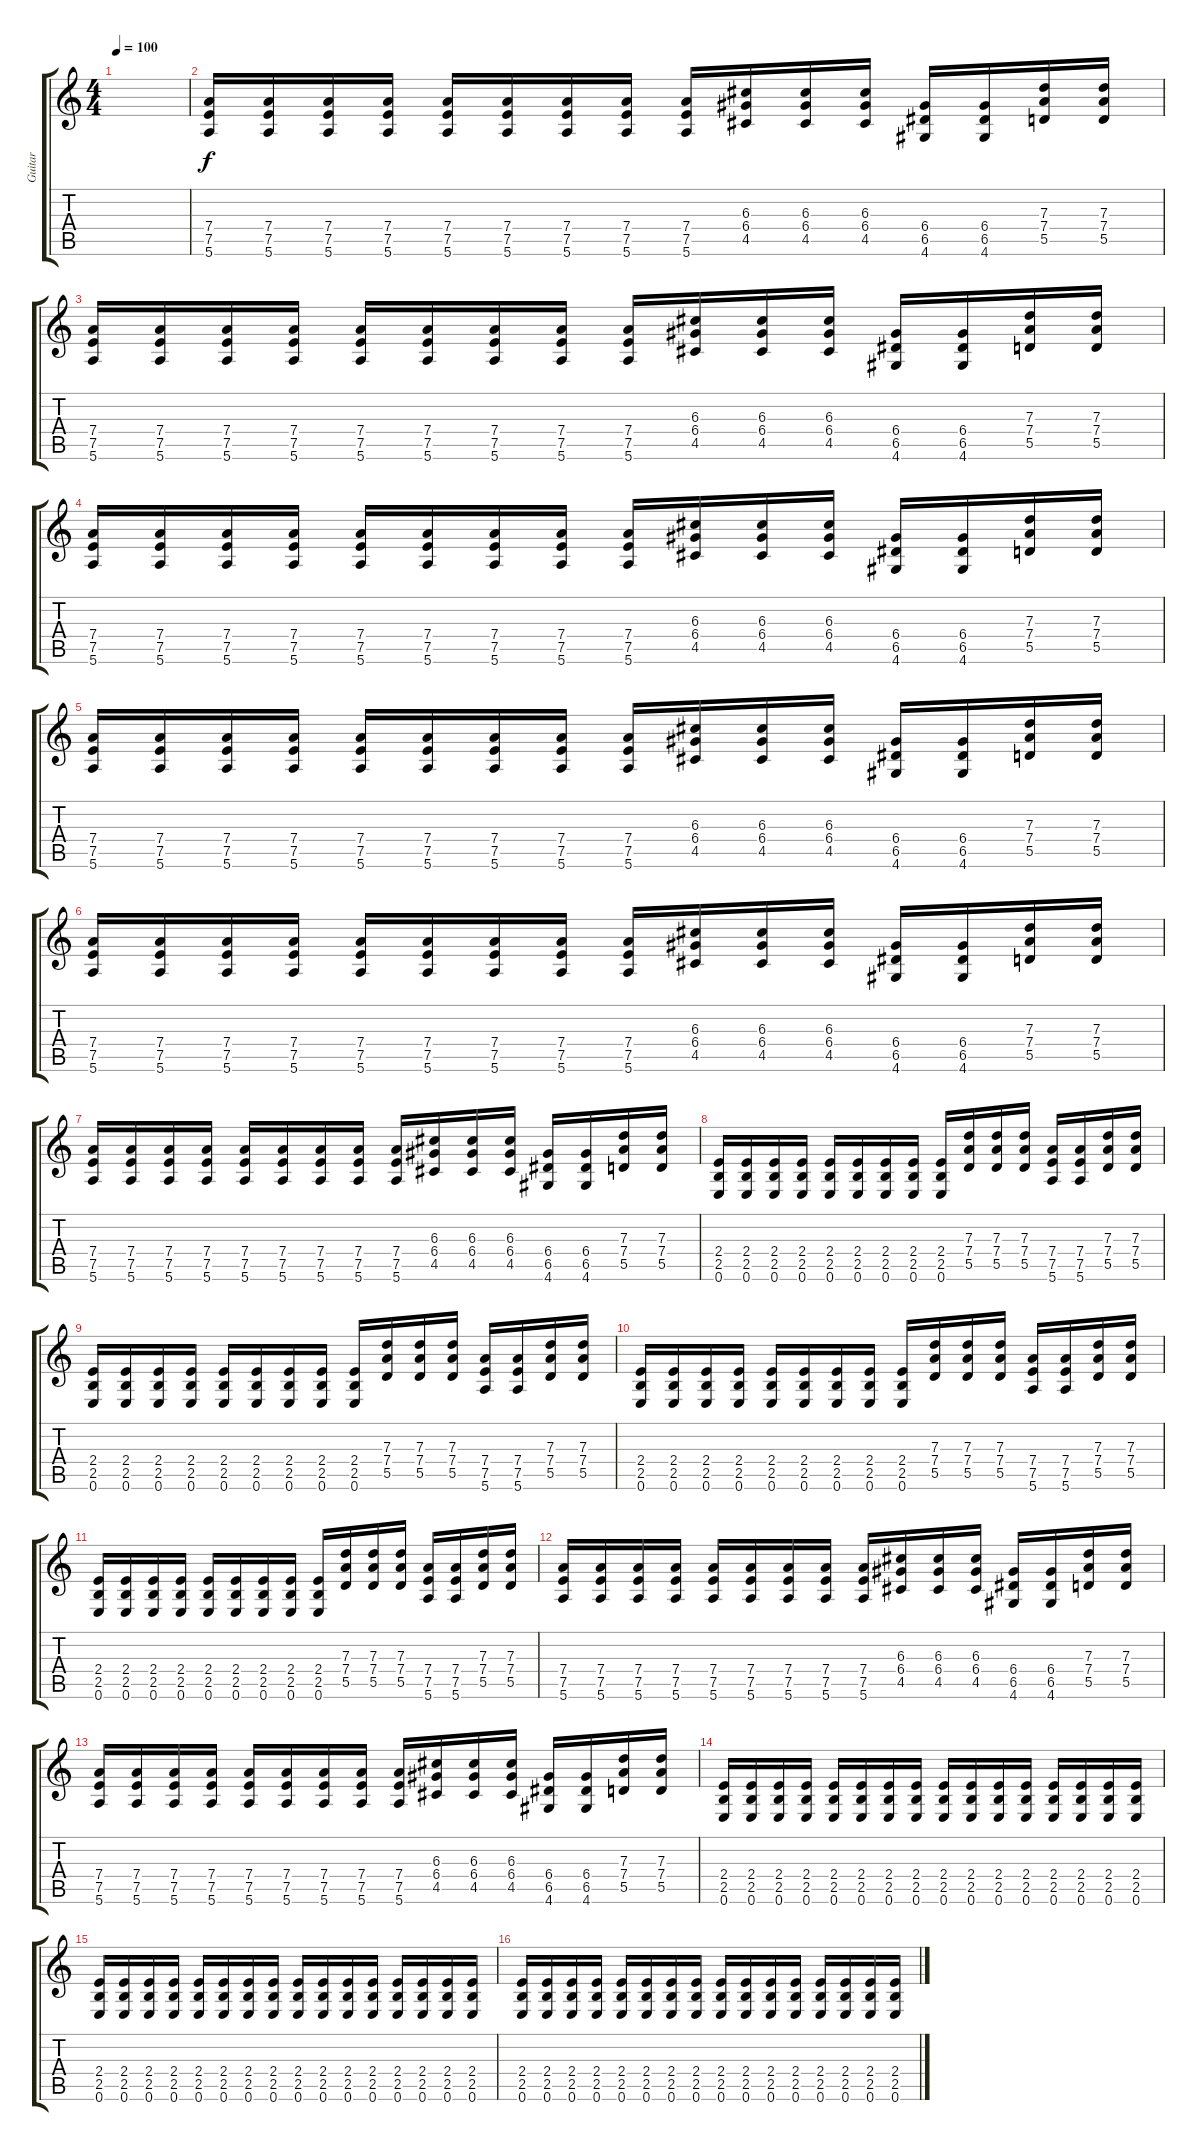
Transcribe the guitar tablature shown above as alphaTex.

\track ("Guitar" "Guitar") {instrument distortionguitar}
\staff {score tabs}
\tuning (E4 B3 G3 D3 A2 E2) {hide}
\ts (4 4)
\tempo 100
\clef g2
\ks c
|
(7.4 7.5 5.6).16 (7.4 7.5 5.6).16 (7.4 7.5 5.6).16 (7.4 7.5 5.6).16 (7.4 7.5 5.6).16 (7.4 7.5 5.6).16 (7.4 7.5 5.6).16 (7.4 7.5 5.6).16 (7.4 7.5 5.6).16 (6.3 6.4 4.5).16 (6.3 6.4 4.5).16 (6.3 6.4 4.5).16 (6.4 6.5 4.6).16 (6.4 6.5 4.6).16 (7.3 7.4 5.5).16 (7.3 7.4 5.5).16 |
(7.4 7.5 5.6).16 (7.4 7.5 5.6).16 (7.4 7.5 5.6).16 (7.4 7.5 5.6).16 (7.4 7.5 5.6).16 (7.4 7.5 5.6).16 (7.4 7.5 5.6).16 (7.4 7.5 5.6).16 (7.4 7.5 5.6).16 (6.3 6.4 4.5).16 (6.3 6.4 4.5).16 (6.3 6.4 4.5).16 (6.4 6.5 4.6).16 (6.4 6.5 4.6).16 (7.3 7.4 5.5).16 (7.3 7.4 5.5).16 |
(7.4 7.5 5.6).16 (7.4 7.5 5.6).16 (7.4 7.5 5.6).16 (7.4 7.5 5.6).16 (7.4 7.5 5.6).16 (7.4 7.5 5.6).16 (7.4 7.5 5.6).16 (7.4 7.5 5.6).16 (7.4 7.5 5.6).16 (6.3 6.4 4.5).16 (6.3 6.4 4.5).16 (6.3 6.4 4.5).16 (6.4 6.5 4.6).16 (6.4 6.5 4.6).16 (7.3 7.4 5.5).16 (7.3 7.4 5.5).16 |
(7.4 7.5 5.6).16 (7.4 7.5 5.6).16 (7.4 7.5 5.6).16 (7.4 7.5 5.6).16 (7.4 7.5 5.6).16 (7.4 7.5 5.6).16 (7.4 7.5 5.6).16 (7.4 7.5 5.6).16 (7.4 7.5 5.6).16 (6.3 6.4 4.5).16 (6.3 6.4 4.5).16 (6.3 6.4 4.5).16 (6.4 6.5 4.6).16 (6.4 6.5 4.6).16 (7.3 7.4 5.5).16 (7.3 7.4 5.5).16 |
(7.4 7.5 5.6).16 (7.4 7.5 5.6).16 (7.4 7.5 5.6).16 (7.4 7.5 5.6).16 (7.4 7.5 5.6).16 (7.4 7.5 5.6).16 (7.4 7.5 5.6).16 (7.4 7.5 5.6).16 (7.4 7.5 5.6).16 (6.3 6.4 4.5).16 (6.3 6.4 4.5).16 (6.3 6.4 4.5).16 (6.4 6.5 4.6).16 (6.4 6.5 4.6).16 (7.3 7.4 5.5).16 (7.3 7.4 5.5).16 |
(7.4 7.5 5.6).16 (7.4 7.5 5.6).16 (7.4 7.5 5.6).16 (7.4 7.5 5.6).16 (7.4 7.5 5.6).16 (7.4 7.5 5.6).16 (7.4 7.5 5.6).16 (7.4 7.5 5.6).16 (7.4 7.5 5.6).16 (6.3 6.4 4.5).16 (6.3 6.4 4.5).16 (6.3 6.4 4.5).16 (6.4 6.5 4.6).16 (6.4 6.5 4.6).16 (7.3 7.4 5.5).16 (7.3 7.4 5.5).16 |
(2.4 2.5 0.6).16 (2.4 2.5 0.6).16 (2.4 2.5 0.6).16 (2.4 2.5 0.6).16 (2.4 2.5 0.6).16 (2.4 2.5 0.6).16 (2.4 2.5 0.6).16 (2.4 2.5 0.6).16 (2.4 2.5 0.6).16 (7.3 7.4 5.5).16 (7.3 7.4 5.5).16 (7.3 7.4 5.5).16 (7.4 7.5 5.6).16 (7.4 7.5 5.6).16 (7.3 7.4 5.5).16 (7.3 7.4 5.5).16 |
(2.4 2.5 0.6).16 (2.4 2.5 0.6).16 (2.4 2.5 0.6).16 (2.4 2.5 0.6).16 (2.4 2.5 0.6).16 (2.4 2.5 0.6).16 (2.4 2.5 0.6).16 (2.4 2.5 0.6).16 (2.4 2.5 0.6).16 (7.3 7.4 5.5).16 (7.3 7.4 5.5).16 (7.3 7.4 5.5).16 (7.4 7.5 5.6).16 (7.4 7.5 5.6).16 (7.3 7.4 5.5).16 (7.3 7.4 5.5).16 |
(2.4 2.5 0.6).16 (2.4 2.5 0.6).16 (2.4 2.5 0.6).16 (2.4 2.5 0.6).16 (2.4 2.5 0.6).16 (2.4 2.5 0.6).16 (2.4 2.5 0.6).16 (2.4 2.5 0.6).16 (2.4 2.5 0.6).16 (7.3 7.4 5.5).16 (7.3 7.4 5.5).16 (7.3 7.4 5.5).16 (7.4 7.5 5.6).16 (7.4 7.5 5.6).16 (7.3 7.4 5.5).16 (7.3 7.4 5.5).16 |
(2.4 2.5 0.6).16 (2.4 2.5 0.6).16 (2.4 2.5 0.6).16 (2.4 2.5 0.6).16 (2.4 2.5 0.6).16 (2.4 2.5 0.6).16 (2.4 2.5 0.6).16 (2.4 2.5 0.6).16 (2.4 2.5 0.6).16 (7.3 7.4 5.5).16 (7.3 7.4 5.5).16 (7.3 7.4 5.5).16 (7.4 7.5 5.6).16 (7.4 7.5 5.6).16 (7.3 7.4 5.5).16 (7.3 7.4 5.5).16 |
(7.4 7.5 5.6).16 (7.4 7.5 5.6).16 (7.4 7.5 5.6).16 (7.4 7.5 5.6).16 (7.4 7.5 5.6).16 (7.4 7.5 5.6).16 (7.4 7.5 5.6).16 (7.4 7.5 5.6).16 (7.4 7.5 5.6).16 (6.3 6.4 4.5).16 (6.3 6.4 4.5).16 (6.3 6.4 4.5).16 (6.4 6.5 4.6).16 (6.4 6.5 4.6).16 (7.3 7.4 5.5).16 (7.3 7.4 5.5).16 |
(7.4 7.5 5.6).16 (7.4 7.5 5.6).16 (7.4 7.5 5.6).16 (7.4 7.5 5.6).16 (7.4 7.5 5.6).16 (7.4 7.5 5.6).16 (7.4 7.5 5.6).16 (7.4 7.5 5.6).16 (7.4 7.5 5.6).16 (6.3 6.4 4.5).16 (6.3 6.4 4.5).16 (6.3 6.4 4.5).16 (6.4 6.5 4.6).16 (6.4 6.5 4.6).16 (7.3 7.4 5.5).16 (7.3 7.4 5.5).16 |
(2.4 2.5 0.6).16 (2.4 2.5 0.6).16 (2.4 2.5 0.6).16 (2.4 2.5 0.6).16 (2.4 2.5 0.6).16 (2.4 2.5 0.6).16 (2.4 2.5 0.6).16 (2.4 2.5 0.6).16 (2.4 2.5 0.6).16 (2.4 2.5 0.6).16 (2.4 2.5 0.6).16 (2.4 2.5 0.6).16 (2.4 2.5 0.6).16 (2.4 2.5 0.6).16 (2.4 2.5 0.6).16 (2.4 2.5 0.6).16 |
(2.4 2.5 0.6).16 (2.4 2.5 0.6).16 (2.4 2.5 0.6).16 (2.4 2.5 0.6).16 (2.4 2.5 0.6).16 (2.4 2.5 0.6).16 (2.4 2.5 0.6).16 (2.4 2.5 0.6).16 (2.4 2.5 0.6).16 (2.4 2.5 0.6).16 (2.4 2.5 0.6).16 (2.4 2.5 0.6).16 (2.4 2.5 0.6).16 (2.4 2.5 0.6).16 (2.4 2.5 0.6).16 (2.4 2.5 0.6).16 |
(2.4 2.5 0.6).16 (2.4 2.5 0.6).16 (2.4 2.5 0.6).16 (2.4 2.5 0.6).16 (2.4 2.5 0.6).16 (2.4 2.5 0.6).16 (2.4 2.5 0.6).16 (2.4 2.5 0.6).16 (2.4 2.5 0.6).16 (2.4 2.5 0.6).16 (2.4 2.5 0.6).16 (2.4 2.5 0.6).16 (2.4 2.5 0.6).16 (2.4 2.5 0.6).16 (2.4 2.5 0.6).16 (2.4 2.5 0.6).16
